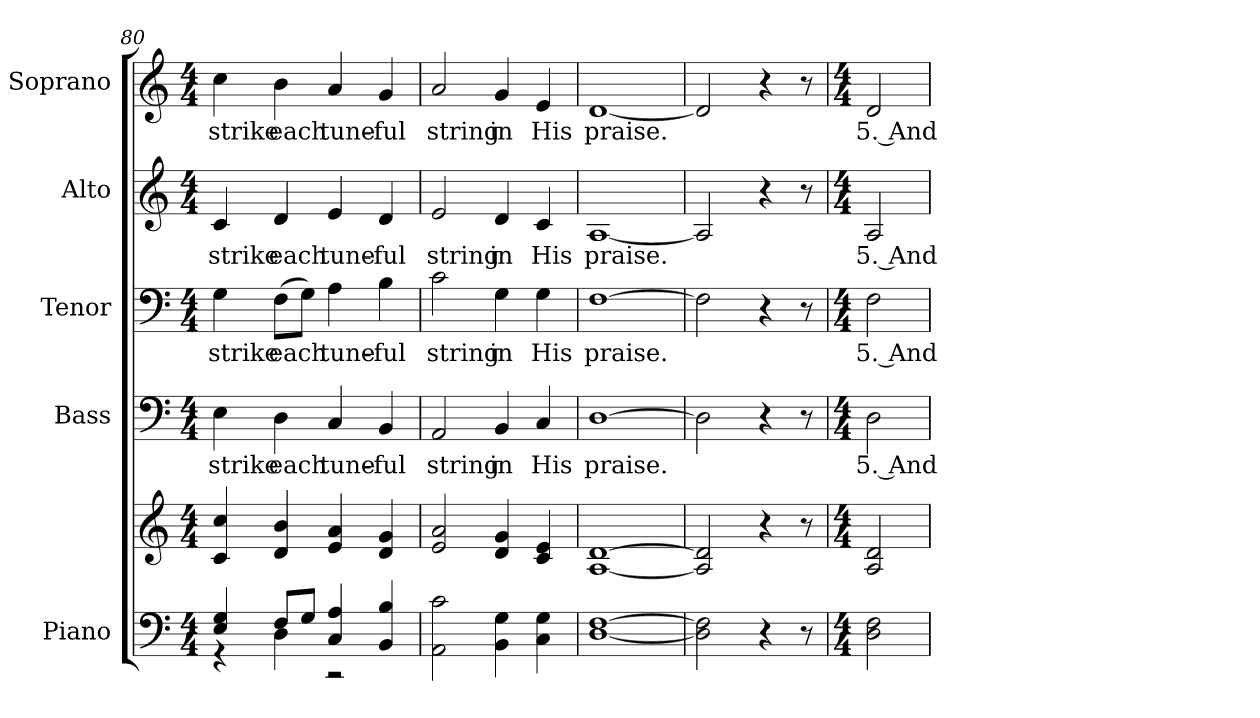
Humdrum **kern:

**kern	**kern	**kern	**text	**kern	**text	**kern	**text	**kern	**text
*part5	*part5	*part4	*part4	*part3	*part3	*part2	*part2	*part1	*part1
*staff6	*staff5	*staff4	*staff4	*staff3	*staff3	*staff2	*staff2	*staff1	*staff1
*I"Piano	*	*I"Bass	*	*I"Tenor	*	*I"Alto	*	*I"Soprano	*
*I'Pno.	*	*I'B.	*	*I'T.	*	*I'A.	*	*I'S.	*
!!LO:LB:g=z
*clefF4	*clefG2	*clefF4	*	*clefF4	*	*clefG2	*	*clefG2	*
*k[]	*k[]	*k[]	*	*k[]	*	*k[]	*	*k[]	*
*C:	*C:	*C:	*	*C:	*	*C:	*	*C:	*
*M4/4	*M4/4	*M4/4	*	*M4/4	*	*M4/4	*	*M4/4	*
=80	=80	=80	=80	=80	=80	=80	=80	=80	=80
*^	*	*	*	*	*	*	*	*	*
!	!	!	!	!LO:LY:b:color=#000000	!	!	!	!	!	!
!	!	!	!	!	!	!LO:LY:b:color=#000000	!	!	!	!
!	!	!	!	!	!	!	!	!LO:LY:b:color=#000000	!	!
!	!	!	!	!	!	!	!	!	!	!LO:LY:b:color=#000000
4Ei/ 4Gi	4r	4ci/ 4cci	4Ei\	strike	4Gi\	strike	4ci/	strike	4cci\	strike
!	!	!	!	!LO:LY:b:color=#000000	!	!	!	!	!	!
!	!	!	!	!	!	!LO:LY:b:color=#000000	!	!	!	!
!	!	!	!	!	!	!	!	!LO:LY:b:color=#000000	!	!
!	!	!	!	!	!	!	!	!	!	!LO:LY:b:color=#000000
8Fi/L	4Di\	4di/ 4bi	4Di\	each	(8Fi\L	each	4di/	each	4bi\	each
8Gi/J	.	.	.	.	8Gi\J)	.	.	.	.	.
!	!	!	!	!LO:LY:b:color=#000000	!	!	!	!	!	!
!	!	!	!	!	!	!LO:LY:b:color=#000000	!	!	!	!
!	!	!	!	!	!	!	!	!LO:LY:b:color=#000000	!	!
!	!	!	!	!	!	!	!	!	!	!LO:LY:b:color=#000000
4Ci/ 4Ai	2r	4ei/ 4ai	4Ci/	tune-	4Ai\	tune-	4ei/	tune-	4ai/	tune-
!	!	!	!	!LO:LY:b:color=#000000	!	!	!	!	!	!
!	!	!	!	!	!	!LO:LY:b:color=#000000	!	!	!	!
!	!	!	!	!	!	!	!	!LO:LY:b:color=#000000	!	!
!	!	!	!	!	!	!	!	!	!	!LO:LY:b:color=#000000
4BBi/ 4Bi	.	4di/ 4gi	4BBi/	-ful	4Bi\	-ful	4di/	-ful	4gi/	-ful
*v	*v	*	*	*	*	*	*	*	*	*
=81	=81	=81	=81	=81	=81	=81	=81	=81	=81
!	!	!	!LO:LY:b:color=#000000	!	!	!	!	!	!
!	!	!	!	!	!LO:LY:b:color=#000000	!	!	!	!
!	!	!	!	!	!	!	!LO:LY:b:color=#000000	!	!
!	!	!	!	!	!	!	!	!	!LO:LY:b:color=#000000
2AAi\ 2ci	2ei/ 2ai	2AAi/	string	2ci\	string	2ei/	string	2ai/	string
!	!	!	!LO:LY:b:color=#000000	!	!	!	!	!	!
!	!	!	!	!	!LO:LY:b:color=#000000	!	!	!	!
!	!	!	!	!	!	!	!LO:LY:b:color=#000000	!	!
!	!	!	!	!	!	!	!	!	!LO:LY:b:color=#000000
4BBi\ 4Gi	4di/ 4gi	4BBi/	in	4Gi\	in	4di/	in	4gi/	in
!	!	!	!LO:LY:b:color=#000000	!	!	!	!	!	!
!	!	!	!	!	!LO:LY:b:color=#000000	!	!	!	!
!	!	!	!	!	!	!	!LO:LY:b:color=#000000	!	!
!	!	!	!	!	!	!	!	!	!LO:LY:b:color=#000000
4Ci\ 4Gi	4ci/ 4ei	4Ci/	His	4Gi\	His	4ci/	His	4ei/	His
=82	=82	=82	=82	=82	=82	=82	=82	=82	=82
!	!	!	!LO:LY:b:color=#000000	!	!	!	!	!	!
!	!	!	!	!	!LO:LY:b:color=#000000	!	!	!	!
!	!	!	!	!	!	!	!LO:LY:b:color=#000000	!	!
!	!	!	!	!	!	!	!	!	!LO:LY:b:color=#000000
[<1Di [>1Fi	[<1Ai [>1di	[>1Di	praise.	[>1Fi	praise.	[<1Ai	praise.	[<1di	praise.
=83	=83	=83	=83	=83	=83	=83	=83	=83	=83
2Di\] 2Fi]	2Ai/] 2di]	2Di\]	.	2Fi\]	.	2Ai/]	.	2di/]	.
4r	4r	4r	.	4r	.	4r	.	4r	.
8r	8r	8r	.	8r	.	8r	.	8r	.
!!LO:PB:g=z
=84	=84	=84	=84	=84	=84	=84	=84	=84	=84
*M4/4	*M4/4	*M4/4	*	*M4/4	*	*M4/4	*	*M4/4	*
!	!	!	!LO:LY:b:color=#000000	!	!	!	!	!	!
!	!	!	!	!	!LO:LY:b:color=#000000	!	!	!	!
!	!	!	!	!	!	!	!LO:LY:b:color=#000000	!	!
!	!	!	!	!	!	!	!	!	!LO:LY:b:color=#000000
2Di\ 2Fi	2Ai/ 2di	2Di\	5. And	2Fi\	5. And	2Ai/	5. And	2di/	5. And
=	=	=	=	=	=	=	=	=	=
*-	*-	*-	*-	*-	*-	*-	*-	*-	*-
